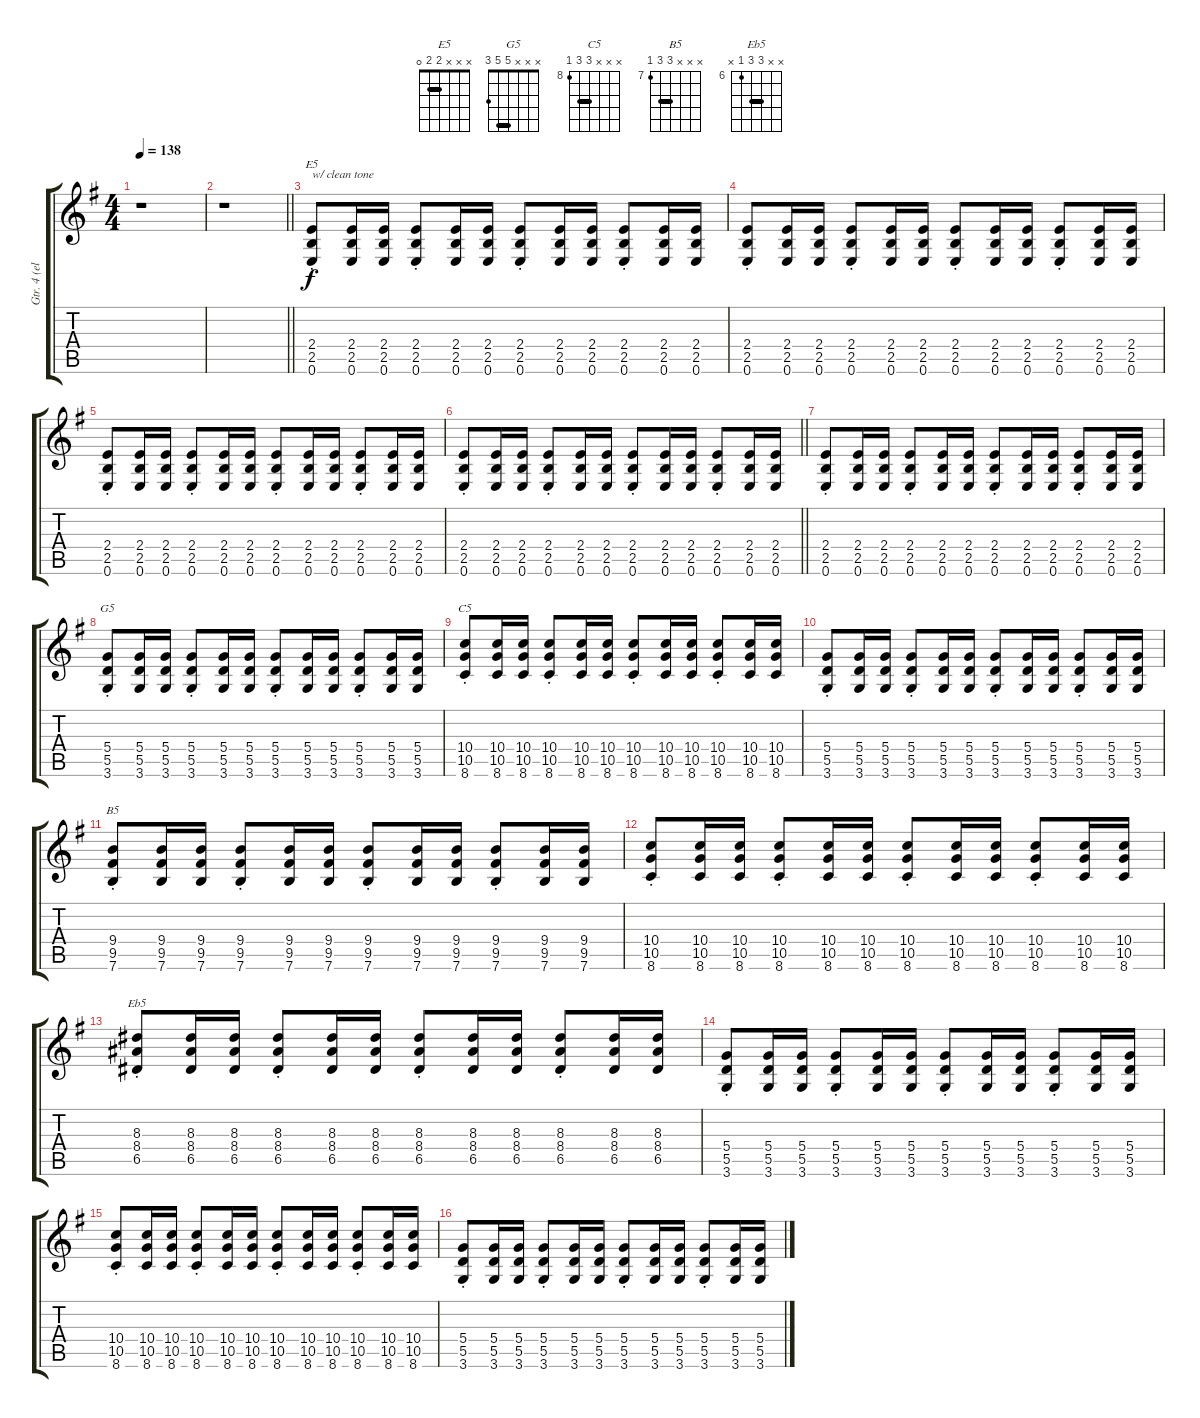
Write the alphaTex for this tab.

\track ("Gtr. 4 (elec.)" "Gtr. 4 (el") {instrument electricguitarjazz}
\staff {score tabs}
\tuning (E4 B3 G3 D3 A2 E2) {hide}
\chord ("E5" x x x 2 2 0) {barre 2}
\chord ("G5" x x x 5 5 3) {barre 5}
\chord ("C5" x x x 10 10 8) {firstfret 8 barre 10}
\chord ("B5" x x x 9 9 7) {firstfret 7 barre 9}
\chord ("Eb5" x x 8 8 6 x) {firstfret 6 barre 8}
\ts (4 4)
\tempo 138
\clef g2
\ks eminor
r.1{dy f} |
\barLineRight lightlight
\ks g
r.1 |
\section ("" "")
(2.4{st} 2.5{st} 0.6{st}).8{ch "E5" txt "w/ clean tone"} (2.4 2.5 0.6).16 (2.4 2.5 0.6).16 (2.4{st} 2.5{st} 0.6{st}).8 (2.4 2.5 0.6).16 (2.4 2.5 0.6).16 (2.4{st} 2.5{st} 0.6{st}).8 (2.4 2.5 0.6).16 (2.4 2.5 0.6).16 (2.4{st} 2.5{st} 0.6{st}).8 (2.4 2.5 0.6).16 (2.4 2.5 0.6).16 |
(2.4{st} 2.5{st} 0.6{st}).8 (2.4 2.5 0.6).16 (2.4 2.5 0.6).16 (2.4{st} 2.5{st} 0.6{st}).8 (2.4 2.5 0.6).16 (2.4 2.5 0.6).16 (2.4{st} 2.5{st} 0.6{st}).8 (2.4 2.5 0.6).16 (2.4 2.5 0.6).16 (2.4{st} 2.5{st} 0.6{st}).8 (2.4 2.5 0.6).16 (2.4 2.5 0.6).16 |
(2.4{st} 2.5{st} 0.6{st}).8 (2.4 2.5 0.6).16 (2.4 2.5 0.6).16 (2.4{st} 2.5{st} 0.6{st}).8 (2.4 2.5 0.6).16 (2.4 2.5 0.6).16 (2.4{st} 2.5{st} 0.6{st}).8 (2.4 2.5 0.6).16 (2.4 2.5 0.6).16 (2.4{st} 2.5{st} 0.6{st}).8 (2.4 2.5 0.6).16 (2.4 2.5 0.6).16 |
\barLineRight lightlight
(2.4{st} 2.5{st} 0.6{st}).8 (2.4 2.5 0.6).16 (2.4 2.5 0.6).16 (2.4{st} 2.5{st} 0.6{st}).8 (2.4 2.5 0.6).16 (2.4 2.5 0.6).16 (2.4{st} 2.5{st} 0.6{st}).8 (2.4 2.5 0.6).16 (2.4 2.5 0.6).16 (2.4{st} 2.5{st} 0.6{st}).8 (2.4 2.5 0.6).16 (2.4 2.5 0.6).16 |
\section ("" "")
(2.4{st} 2.5{st} 0.6{st}).8 (2.4 2.5 0.6).16 (2.4 2.5 0.6).16 (2.4{st} 2.5{st} 0.6{st}).8 (2.4 2.5 0.6).16 (2.4 2.5 0.6).16 (2.4{st} 2.5{st} 0.6{st}).8 (2.4 2.5 0.6).16 (2.4 2.5 0.6).16 (2.4{st} 2.5{st} 0.6{st}).8 (2.4 2.5 0.6).16 (2.4 2.5 0.6).16 |
(5.4{st} 5.5{st} 3.6{st}).8{ch "G5"} (5.4 5.5 3.6).16 (5.4 5.5 3.6).16 (5.4{st} 5.5{st} 3.6{st}).8 (5.4 5.5 3.6).16 (5.4 5.5 3.6).16 (5.4{st} 5.5{st} 3.6{st}).8 (5.4 5.5 3.6).16 (5.4 5.5 3.6).16 (5.4{st} 5.5{st} 3.6{st}).8 (5.4 5.5 3.6).16 (5.4 5.5 3.6).16 |
(10.4{st} 10.5{st} 8.6{st}).8{ch "C5"} (10.4 10.5 8.6).16 (10.4 10.5 8.6).16 (10.4{st} 10.5{st} 8.6{st}).8 (10.4 10.5 8.6).16 (10.4 10.5 8.6).16 (10.4{st} 10.5{st} 8.6{st}).8 (10.4 10.5 8.6).16 (10.4 10.5 8.6).16 (10.4{st} 10.5{st} 8.6{st}).8 (10.4 10.5 8.6).16 (10.4 10.5 8.6).16 |
(5.4{st} 5.5{st} 3.6{st}).8 (5.4 5.5 3.6).16 (5.4 5.5 3.6).16 (5.4{st} 5.5{st} 3.6{st}).8 (5.4 5.5 3.6).16 (5.4 5.5 3.6).16 (5.4{st} 5.5{st} 3.6{st}).8 (5.4 5.5 3.6).16 (5.4 5.5 3.6).16 (5.4{st} 5.5{st} 3.6{st}).8 (5.4 5.5 3.6).16 (5.4 5.5 3.6).16 |
(9.4{st} 9.5{st} 7.6{st}).8{ch "B5"} (9.4 9.5 7.6).16 (9.4 9.5 7.6).16 (9.4{st} 9.5{st} 7.6{st}).8 (9.4 9.5 7.6).16 (9.4 9.5 7.6).16 (9.4{st} 9.5{st} 7.6{st}).8 (9.4 9.5 7.6).16 (9.4 9.5 7.6).16 (9.4{st} 9.5{st} 7.6{st}).8 (9.4 9.5 7.6).16 (9.4 9.5 7.6).16 |
(10.4{st} 10.5{st} 8.6{st}).8 (10.4 10.5 8.6).16 (10.4 10.5 8.6).16 (10.4{st} 10.5{st} 8.6{st}).8 (10.4 10.5 8.6).16 (10.4 10.5 8.6).16 (10.4{st} 10.5{st} 8.6{st}).8 (10.4 10.5 8.6).16 (10.4 10.5 8.6).16 (10.4{st} 10.5{st} 8.6{st}).8 (10.4 10.5 8.6).16 (10.4 10.5 8.6).16 |
(8.3 8.4{st} 6.5{st}).8{ch "Eb5"} (8.3 8.4 6.5).16 (8.3 8.4 6.5).16 (8.3 8.4{st} 6.5{st}).8 (8.3 8.4 6.5).16 (8.3 8.4 6.5).16 (8.3 8.4{st} 6.5{st}).8 (8.3 8.4 6.5).16 (8.3 8.4 6.5).16 (8.3 8.4{st} 6.5{st}).8 (8.3 8.4 6.5).16 (8.3 8.4 6.5).16 |
(5.4{st} 5.5{st} 3.6{st}).8 (5.4 5.5 3.6).16 (5.4 5.5 3.6).16 (5.4{st} 5.5{st} 3.6{st}).8 (5.4 5.5 3.6).16 (5.4 5.5 3.6).16 (5.4{st} 5.5{st} 3.6{st}).8 (5.4 5.5 3.6).16 (5.4 5.5 3.6).16 (5.4{st} 5.5{st} 3.6{st}).8 (5.4 5.5 3.6).16 (5.4 5.5 3.6).16 |
(10.4{st} 10.5{st} 8.6{st}).8 (10.4 10.5 8.6).16 (10.4 10.5 8.6).16 (10.4{st} 10.5{st} 8.6{st}).8 (10.4 10.5 8.6).16 (10.4 10.5 8.6).16 (10.4{st} 10.5{st} 8.6{st}).8 (10.4 10.5 8.6).16 (10.4 10.5 8.6).16 (10.4{st} 10.5{st} 8.6{st}).8 (10.4 10.5 8.6).16 (10.4 10.5 8.6).16 |
(5.4{st} 5.5{st} 3.6{st}).8 (5.4 5.5 3.6).16 (5.4 5.5 3.6).16 (5.4{st} 5.5{st} 3.6{st}).8 (5.4 5.5 3.6).16 (5.4 5.5 3.6).16 (5.4{st} 5.5{st} 3.6{st}).8 (5.4 5.5 3.6).16 (5.4 5.5 3.6).16 (5.4{st} 5.5{st} 3.6{st}).8 (5.4 5.5 3.6).16 (5.4 5.5 3.6).16
